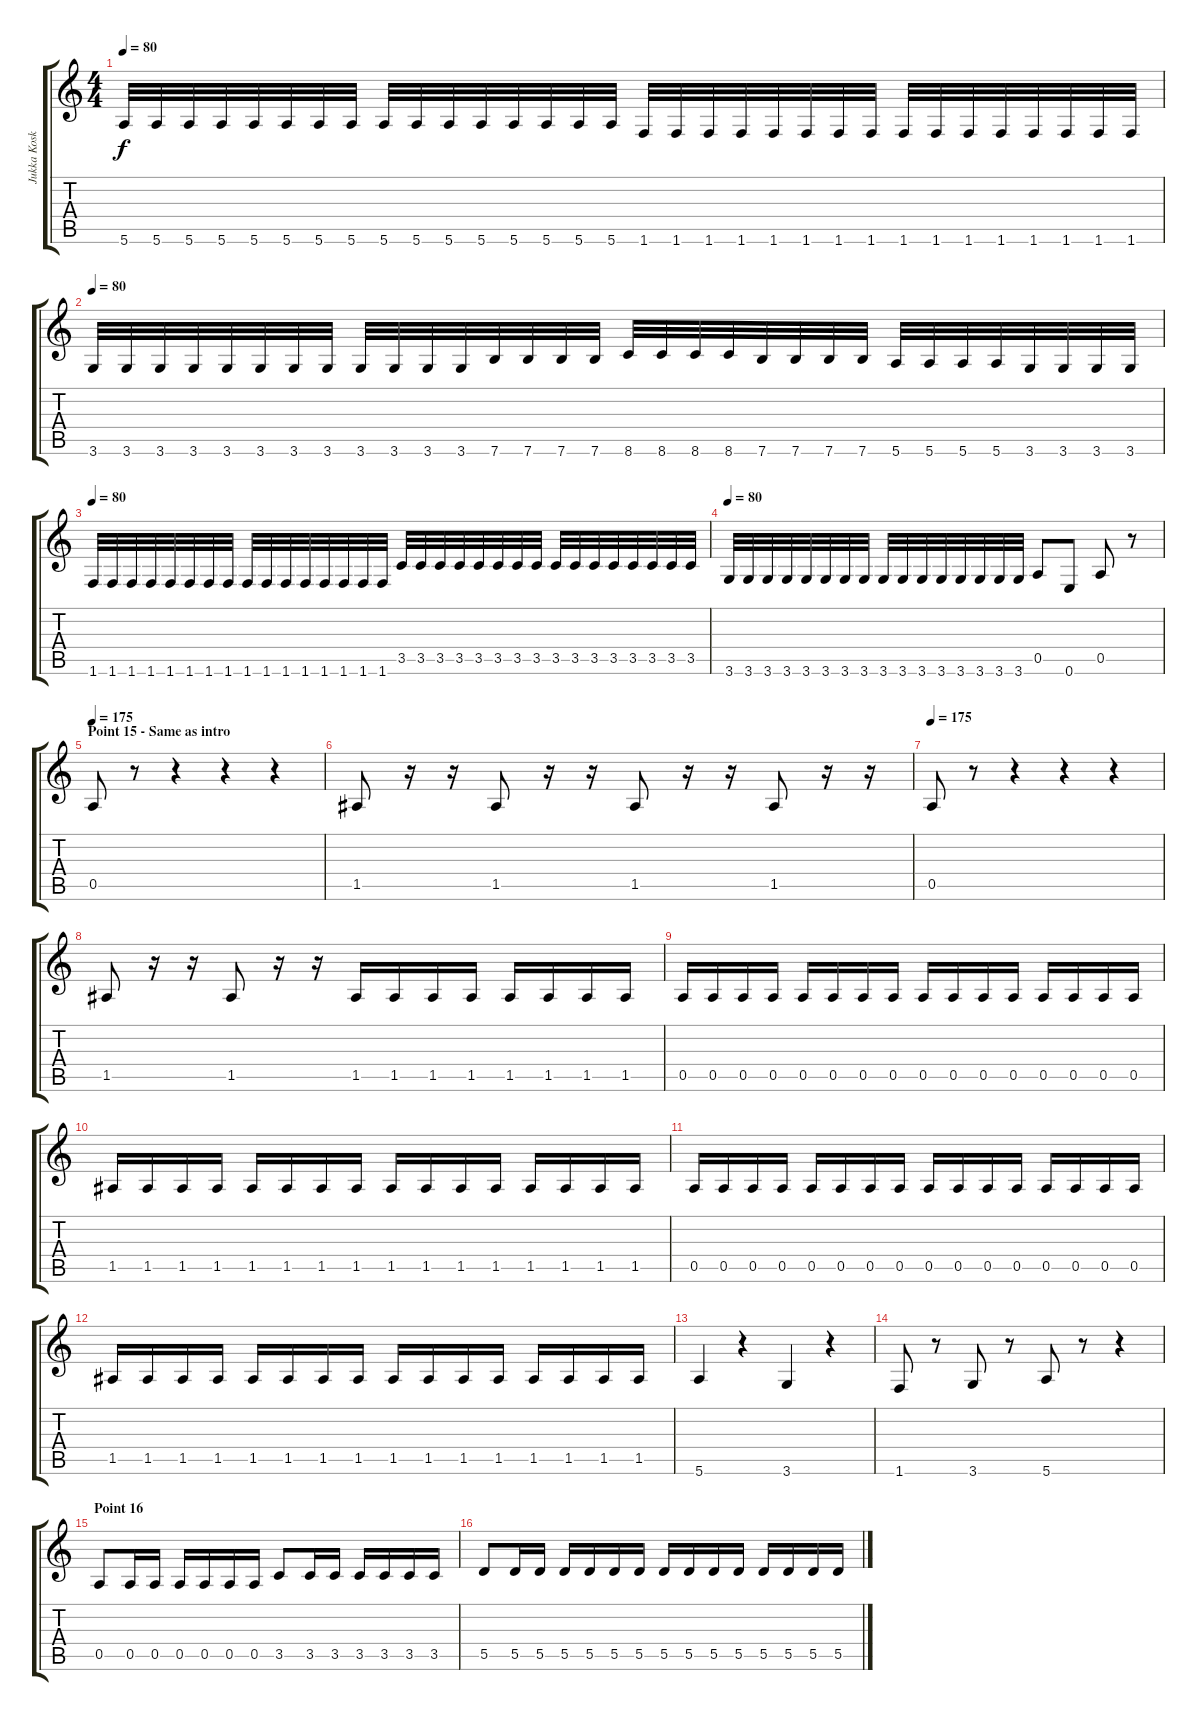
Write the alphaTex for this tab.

\track ("Jukka Koskinen" "Jukka Kosk") {instrument electricbasspick}
\staff {score tabs}
\tuning (E4 B3 G3 D3 A2 E2) {hide}
\ts (4 4)
\tempo 80
\clef g2
\ks c
5.6.32{dy f} 5.6.32 5.6.32 5.6.32 5.6.32 5.6.32 5.6.32 5.6.32 5.6.32 5.6.32 5.6.32 5.6.32 5.6.32 5.6.32 5.6.32 5.6.32 1.6.32 1.6.32 1.6.32 1.6.32 1.6.32 1.6.32 1.6.32 1.6.32 1.6.32 1.6.32 1.6.32 1.6.32 1.6.32 1.6.32 1.6.32 1.6.32 |
\tempo 80
3.6.32 3.6.32 3.6.32 3.6.32 3.6.32 3.6.32 3.6.32 3.6.32 3.6.32 3.6.32 3.6.32 3.6.32 7.6.32 7.6.32 7.6.32 7.6.32 8.6.32 8.6.32 8.6.32 8.6.32 7.6.32 7.6.32 7.6.32 7.6.32 5.6.32 5.6.32 5.6.32 5.6.32 3.6.32 3.6.32 3.6.32 3.6.32 |
\tempo 80
1.6.32 1.6.32 1.6.32 1.6.32 1.6.32 1.6.32 1.6.32 1.6.32 1.6.32 1.6.32 1.6.32 1.6.32 1.6.32 1.6.32 1.6.32 1.6.32 3.5.32 3.5.32 3.5.32 3.5.32 3.5.32 3.5.32 3.5.32 3.5.32 3.5.32 3.5.32 3.5.32 3.5.32 3.5.32 3.5.32 3.5.32 3.5.32 |
\tempo 80
3.6.32 3.6.32 3.6.32 3.6.32 3.6.32 3.6.32 3.6.32 3.6.32 3.6.32 3.6.32 3.6.32 3.6.32 3.6.32 3.6.32 3.6.32 3.6.32 0.5.8 0.6.8 0.5.8 r.8 |
\section ("" "Point 15 - Same as intro")
\tempo 175
0.5.8 r.8 r.4 r.4 r.4 |
1.5.8 r.16 r.16 1.5.8 r.16 r.16 1.5.8 r.16 r.16 1.5.8 r.16 r.16 |
\tempo 175
0.5.8 r.8 r.4 r.4 r.4 |
1.5.8 r.16 r.16 1.5.8 r.16 r.16 1.5.16 1.5.16 1.5.16 1.5.16 1.5.16 1.5.16 1.5.16 1.5.16 |
0.5.16 0.5.16 0.5.16 0.5.16 0.5.16 0.5.16 0.5.16 0.5.16 0.5.16 0.5.16 0.5.16 0.5.16 0.5.16 0.5.16 0.5.16 0.5.16 |
1.5.16 1.5.16 1.5.16 1.5.16 1.5.16 1.5.16 1.5.16 1.5.16 1.5.16 1.5.16 1.5.16 1.5.16 1.5.16 1.5.16 1.5.16 1.5.16 |
0.5.16 0.5.16 0.5.16 0.5.16 0.5.16 0.5.16 0.5.16 0.5.16 0.5.16 0.5.16 0.5.16 0.5.16 0.5.16 0.5.16 0.5.16 0.5.16 |
1.5.16 1.5.16 1.5.16 1.5.16 1.5.16 1.5.16 1.5.16 1.5.16 1.5.16 1.5.16 1.5.16 1.5.16 1.5.16 1.5.16 1.5.16 1.5.16 |
5.6.4 r.4 3.6.4 r.4 |
1.6.8 r.8 3.6.8 r.8 5.6.8 r.8 r.4 |
\section ("" "Point 16")
0.5.8 0.5.16 0.5.16 0.5.16 0.5.16 0.5.16 0.5.16 3.5.8 3.5.16 3.5.16 3.5.16 3.5.16 3.5.16 3.5.16 |
5.5.8 5.5.16 5.5.16 5.5.16 5.5.16 5.5.16 5.5.16 5.5.16 5.5.16 5.5.16 5.5.16 5.5.16 5.5.16 5.5.16 5.5.16
